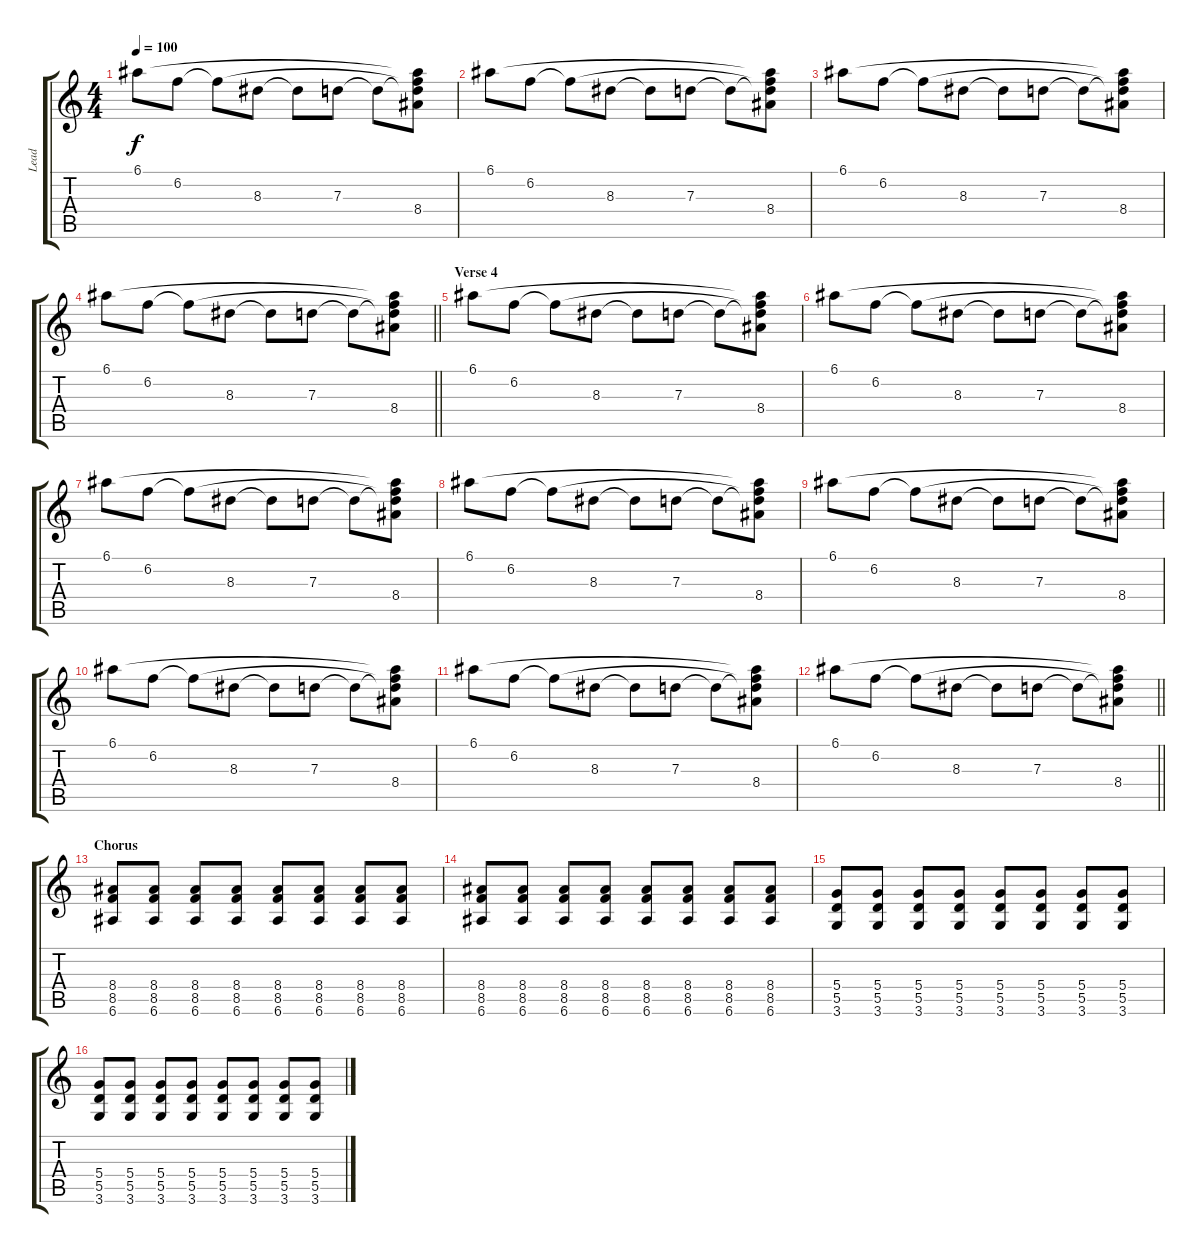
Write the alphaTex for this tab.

\track ("Lead" "Lead") {instrument overdrivenguitar}
\staff {score tabs}
\tuning (E4 B3 G3 D3 A2 E2) {hide}
\ts (4 4)
\tempo 100
\clef g2
\ks c
6.1.8{dy f instrument electricguitarclean} 6.2.8 6.2{t}.8 8.3.8 8.3{t}.8 7.3.8 7.3{t}.8 (6.1{t} 6.2{t} 7.3{t} 8.4).8 |
6.1.8 6.2.8 6.2{t}.8 8.3.8 8.3{t}.8 7.3.8 7.3{t}.8 (6.1{t} 6.2{t} 7.3{t} 8.4).8 |
6.1.8 6.2.8 6.2{t}.8 8.3.8 8.3{t}.8 7.3.8 7.3{t}.8 (6.1{t} 6.2{t} 7.3{t} 8.4).8 |
\barLineRight lightlight
6.1.8 6.2.8 6.2{t}.8 8.3.8 8.3{t}.8 7.3.8 7.3{t}.8 (6.1{t} 6.2{t} 7.3{t} 8.4).8 |
\section ("" "Verse 4")
6.1.8{instrument electricguitarclean} 6.2.8 6.2{t}.8 8.3.8 8.3{t}.8 7.3.8 7.3{t}.8 (6.1{t} 6.2{t} 7.3{t} 8.4).8 |
6.1.8 6.2.8 6.2{t}.8 8.3.8 8.3{t}.8 7.3.8 7.3{t}.8 (6.1{t} 6.2{t} 7.3{t} 8.4).8 |
6.1.8 6.2.8 6.2{t}.8 8.3.8 8.3{t}.8 7.3.8 7.3{t}.8 (6.1{t} 6.2{t} 7.3{t} 8.4).8 |
6.1.8 6.2.8 6.2{t}.8 8.3.8 8.3{t}.8 7.3.8 7.3{t}.8 (6.1{t} 6.2{t} 7.3{t} 8.4).8 |
6.1.8{instrument electricguitarclean} 6.2.8 6.2{t}.8 8.3.8 8.3{t}.8 7.3.8 7.3{t}.8 (6.1{t} 6.2{t} 7.3{t} 8.4).8 |
6.1.8 6.2.8 6.2{t}.8 8.3.8 8.3{t}.8 7.3.8 7.3{t}.8 (6.1{t} 6.2{t} 7.3{t} 8.4).8 |
6.1.8 6.2.8 6.2{t}.8 8.3.8 8.3{t}.8 7.3.8 7.3{t}.8 (6.1{t} 6.2{t} 7.3{t} 8.4).8 |
\barLineRight lightlight
6.1.8 6.2.8 6.2{t}.8 8.3.8 8.3{t}.8 7.3.8 7.3{t}.8 (6.1{t} 6.2{t} 7.3{t} 8.4).8 |
\section ("" "Chorus")
(8.4 8.5 6.6).8{instrument overdrivenguitar} (8.4 8.5 6.6).8 (8.4 8.5 6.6).8 (8.4 8.5 6.6).8 (8.4 8.5 6.6).8 (8.4 8.5 6.6).8 (8.4 8.5 6.6).8 (8.4 8.5 6.6).8 |
(8.4 8.5 6.6).8 (8.4 8.5 6.6).8 (8.4 8.5 6.6).8 (8.4 8.5 6.6).8 (8.4 8.5 6.6).8 (8.4 8.5 6.6).8 (8.4 8.5 6.6).8 (8.4 8.5 6.6).8 |
(5.4 5.5 3.6).8 (5.4 5.5 3.6).8 (5.4 5.5 3.6).8 (5.4 5.5 3.6).8 (5.4 5.5 3.6).8 (5.4 5.5 3.6).8 (5.4 5.5 3.6).8 (5.4 5.5 3.6).8 |
(5.4 5.5 3.6).8 (5.4 5.5 3.6).8 (5.4 5.5 3.6).8 (5.4 5.5 3.6).8 (5.4 5.5 3.6).8 (5.4 5.5 3.6).8 (5.4 5.5 3.6).8 (5.4 5.5 3.6).8
